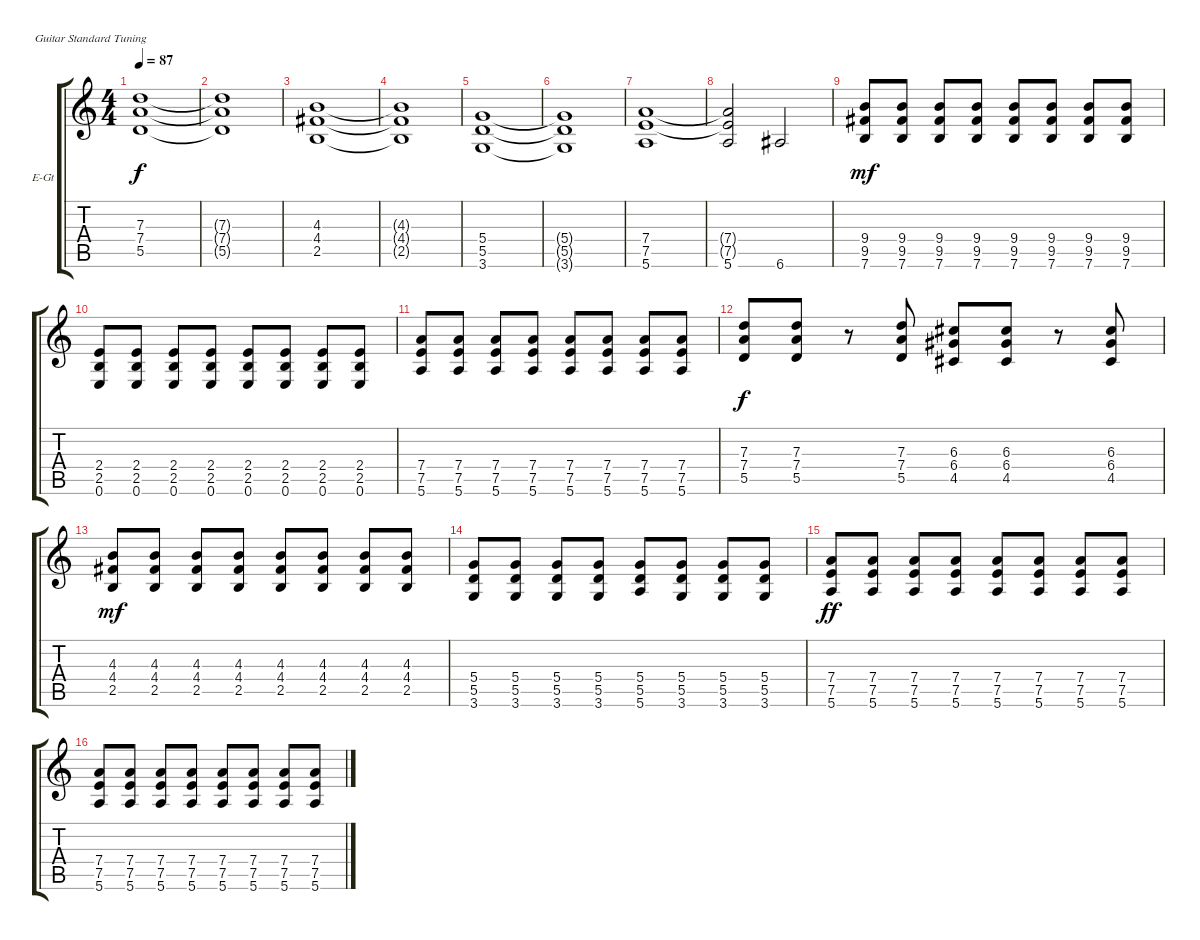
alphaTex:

\bracketExtendMode groupsimilarinstruments
\firstSystemTrackNameOrientation horizontal
\otherSystemsTrackNameOrientation horizontal
\track ("Rhythms" "E-Gt") {instrument overdrivenguitar}
\staff {score tabs}
\tuning (E4 B3 G3 D3 A2 E2)
\ts (4 4)
\tempo 87
\clef g2
\ks c
(7.3 7.4 5.5).1{dy f} |
(7.3{t} 7.4{t} 5.5{t}).1 |
(4.3 4.4 2.5).1 |
(4.3{t} 4.4{t} 2.5{t}).1 |
(5.4 5.5 3.6).1 |
(5.4{t} 5.5{t} 3.6{t}).1 |
(7.4 7.5 5.6).1 |
(7.4{t} 7.5{t} 5.6).2 6.6.2 |
(9.4 9.5 7.6).8{dy mf} (9.4 9.5 7.6).8 (9.4 9.5 7.6).8 (9.4 9.5 7.6).8 (9.4 9.5 7.6).8 (9.4 9.5 7.6).8 (9.4 9.5 7.6).8 (9.4 9.5 7.6).8 |
(2.4 2.5 0.6).8 (2.4 2.5 0.6).8 (2.4 2.5 0.6).8 (2.4 2.5 0.6).8 (2.4 2.5 0.6).8 (2.4 2.5 0.6).8 (2.4 2.5 0.6).8 (2.4 2.5 0.6).8 |
(7.4 7.5 5.6).8 (7.4 7.5 5.6).8 (7.4 7.5 5.6).8 (7.4 7.5 5.6).8 (7.4 7.5 5.6).8 (7.4 7.5 5.6).8 (7.4 7.5 5.6).8 (7.4 7.5 5.6).8 |
(7.3 7.4 5.5).8{dy f} (7.3 7.4 5.5).8 r.8 (7.3 7.4 5.5).8 (6.3 6.4 4.5).8 (6.3 6.4 4.5).8 r.8 (6.3 6.4 4.5).8 |
(4.3 4.4 2.5).8{dy mf} (4.3 4.4 2.5).8 (4.3 4.4 2.5).8 (4.3 4.4 2.5).8 (4.3 4.4 2.5).8 (4.3 4.4 2.5).8 (4.3 4.4 2.5).8 (4.3 4.4 2.5).8 |
(5.4 5.5 3.6).8 (5.4 5.5 3.6).8 (5.4 5.5 3.6).8 (5.4 5.5 3.6).8 (5.4 5.5 5.6).8 (5.4 5.5 3.6).8 (5.4 5.5 3.6).8 (5.4 5.5 3.6).8 |
(7.4 7.5 5.6).8{dy ff} (7.4 7.5 5.6).8 (7.4 7.5 5.6).8 (7.4 7.5 5.6).8 (7.4 7.5 5.6).8 (7.4 7.5 5.6).8 (7.4 7.5 5.6).8 (7.4 7.5 5.6).8 |
(7.4 7.5 5.6).8 (7.4 7.5 5.6).8 (7.4 7.5 5.6).8 (7.4 7.5 5.6).8 (7.4 7.5 5.6).8 (7.4 7.5 5.6).8 (7.4 7.5 5.6).8 (7.4 7.5 5.6).8
